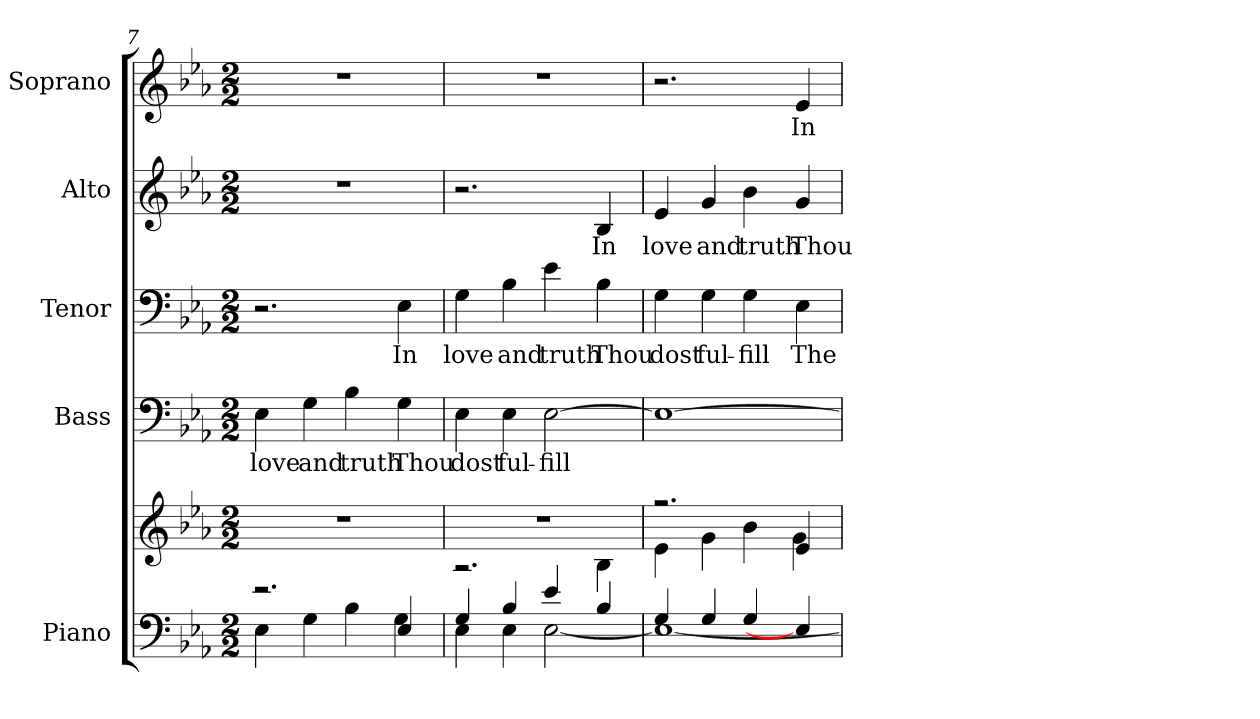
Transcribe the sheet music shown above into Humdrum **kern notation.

**kern	**kern	**kern	**text	**kern	**text	**kern	**text	**kern	**text
*part5	*part5	*part4	*part4	*part3	*part3	*part2	*part2	*part1	*part1
*staff6	*staff5	*staff4	*staff4	*staff3	*staff3	*staff2	*staff2	*staff1	*staff1
*I"Piano	*	*I"Bass	*	*I"Tenor	*	*I"Alto	*	*I"Soprano	*
*I'Pno.	*	*I'B.	*	*I'T.	*	*I'A.	*	*I'S.	*
*clefF4	*clefG2	*clefF4	*	*clefF4	*	*clefG2	*	*clefG2	*
*k[b-e-a-]	*k[b-e-a-]	*k[b-e-a-]	*	*k[b-e-a-]	*	*k[b-e-a-]	*	*k[b-e-a-]	*
*E-:	*E-:	*E-:	*	*E-:	*	*E-:	*	*E-:	*
*M2/2	*M2/2	*M2/2	*	*M2/2	*	*M2/2	*	*M2/2	*
=7	=7	=7	=7	=7	=7	=7	=7	=7	=7
*^	*	*	*	*	*	*	*	*	*
!	!	!	!	!LO:LY:b:color=#000000	!	!	!	!	!	!
2.r	4E-i\	1r	4E-i\	love	2.r	.	1r	.	1r	.
!	!	!	!	!LO:LY:b:color=#000000	!	!	!	!	!	!
.	4Gi\	.	4Gi\	and	.	.	.	.	.	.
!	!	!	!	!LO:LY:b:color=#000000	!	!	!	!	!	!
.	4B-i\	.	4B-i\	truth	.	.	.	.	.	.
!	!	!	!	!LO:LY:b:color=#000000	!	!	!	!	!	!
!	!	!	!	!	!	!LO:LY:b:color=#000000	!	!	!	!
4E-i/	4Gi\	.	4Gi\	Thou	4E-i\	In	.	.	.	.
=8	=8	=8	=8	=8	=8	=8	=8	=8	=8	=8
*	*	*^	*	*	*	*	*	*	*	*
!	!	!	!	!	!LO:LY:b:color=#000000	!	!	!	!	!	!
!	!	!	!	!	!	!	!LO:LY:b:color=#000000	!	!	!	!
4Gi/	4E-i\	1r	2.r	4E-i\	dost	4Gi\	love	2.r	.	1r	.
!	!	!	!	!	!LO:LY:b:color=#000000	!	!	!	!	!	!
!	!	!	!	!	!	!	!LO:LY:b:color=#000000	!	!	!	!
4B-i/	4E-i\	.	.	4E-i\	ful-	4B-i\	and	.	.	.	.
!	!	!	!	!	!LO:LY:b:color=#000000	!	!	!	!	!	!
!	!	!	!	!	!	!	!LO:LY:b:color=#000000	!	!	!	!
4e-i/	[<2E-i\	.	.	[>2E-i\	-fill	4e-i\	truth	.	.	.	.
!	!	!	!	!	!	!	!LO:LY:b:color=#000000	!	!	!	!
!	!	!	!	!	!	!	!	!	!LO:LY:b:color=#000000	!	!
4B-i/	.	.	4B-i\	.	.	4B-i\	Thou	4B-i/	In	.	.
!!LO:PB:g=z
=9	=9	=9	=9	=9	=9	=9	=9	=9	=9	=9	=9
!	!	!	!	!	!	!	!LO:LY:b:color=#000000	!	!	!	!
!	!	!	!	!	!	!	!	!	!LO:LY:b:color=#000000	!	!
4Gi/	1E-i_<	2.r	4e-i\	1E-i_>	.	4Gi\	dost	4e-i/	love	2.r	.
!	!	!	!	!	!	!	!LO:LY:b:color=#000000	!	!	!	!
!	!	!	!	!	!	!	!	!	!LO:LY:b:color=#000000	!	!
4Gi/	.	.	4gi\	.	.	4Gi\	ful-	4gi/	and	.	.
!	!	!	!	!	!	!	!LO:LY:b:color=#000000	!	!	!	!
!	!	!	!	!	!	!	!	!	!LO:LY:b:color=#000000	!	!
4Gi/	.	.	4b-i\	.	.	4Gi\	-fill	4b-i\	truth	.	.
!	!	!	!	!	!	!	!LO:LY:b:color=#000000	!	!	!	!
!	!	!	!	!	!	!	!	!	!LO:LY:b:color=#000000	!	!
!	!	!	!	!	!	!	!	!	!	!	!LO:LY:b:color=#000000
4E-i/]	.	4e-i/	4gi\	.	.	4E-i\	The	4gi/	Thou	4e-i/	In
*v	*v	*	*	*	*	*	*	*	*	*	*
*	*v	*v	*	*	*	*	*	*	*	*
=	=	=	=	=	=	=	=	=	=
*-	*-	*-	*-	*-	*-	*-	*-	*-	*-
